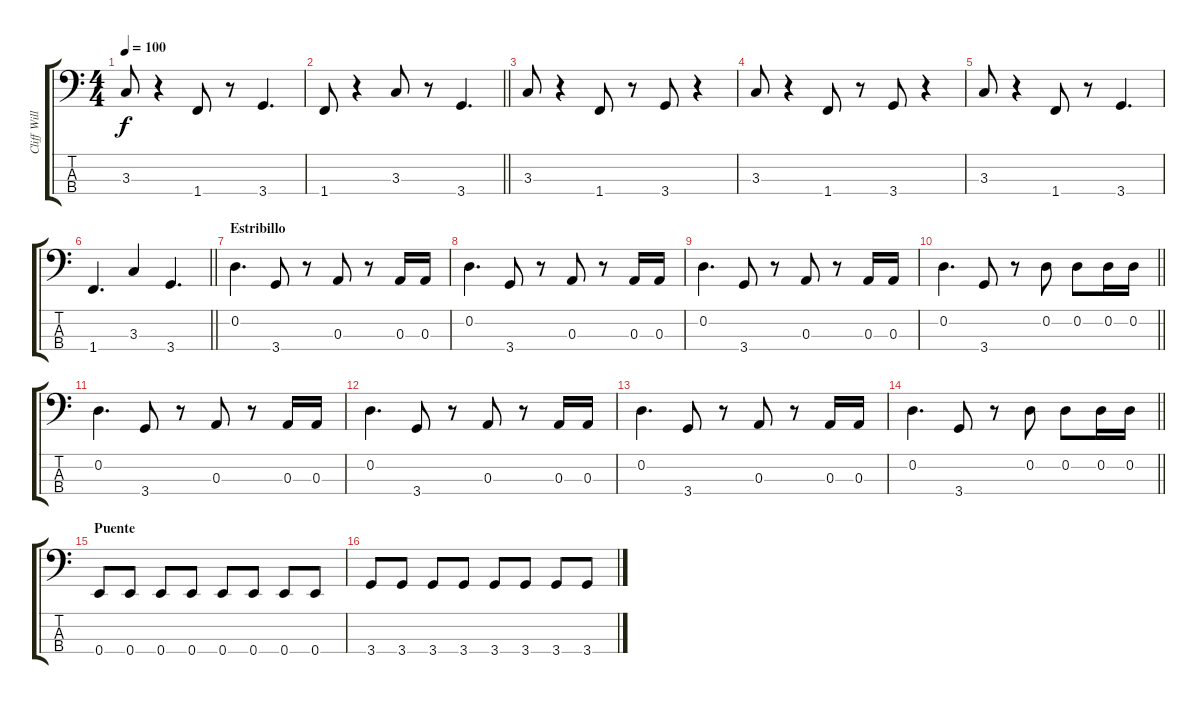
\track ("Cliff Williams" "Cliff Will") {instrument electricbassfinger}
\staff {score tabs}
\tuning (G2 D2 A1 E1) {hide}
\ts (4 4)
\tempo 100
\clef f4
\ks c
3.3.8{dy f} r.4 1.4.8 r.8 3.4.4{d} |
\barLineRight lightlight
1.4.8 r.4 3.3.8 r.8 3.4.4{d} |
3.3.8 r.4 1.4.8 r.8 3.4.8 r.4 |
3.3.8 r.4 1.4.8 r.8 3.4.8 r.4 |
3.3.8 r.4 1.4.8 r.8 3.4.4{d} |
\barLineRight lightlight
1.4.4{d} 3.3.4 3.4.4{d} |
\section ("" "Estribillo")
0.2.4{d} 3.4.8 r.8 0.3.8 r.8 0.3.16 0.3.16 |
0.2.4{d} 3.4.8 r.8 0.3.8 r.8 0.3.16 0.3.16 |
0.2.4{d} 3.4.8 r.8 0.3.8 r.8 0.3.16 0.3.16 |
\barLineRight lightlight
0.2.4{d} 3.4.8 r.8 0.2.8 0.2.8 0.2.16 0.2.16 |
0.2.4{d} 3.4.8 r.8 0.3.8 r.8 0.3.16 0.3.16 |
0.2.4{d} 3.4.8 r.8 0.3.8 r.8 0.3.16 0.3.16 |
0.2.4{d} 3.4.8 r.8 0.3.8 r.8 0.3.16 0.3.16 |
\barLineRight lightlight
0.2.4{d} 3.4.8 r.8 0.2.8 0.2.8 0.2.16 0.2.16 |
\section ("" "Puente")
0.4.8 0.4.8 0.4.8 0.4.8 0.4.8 0.4.8 0.4.8 0.4.8 |
3.4.8 3.4.8 3.4.8 3.4.8 3.4.8 3.4.8 3.4.8 3.4.8
